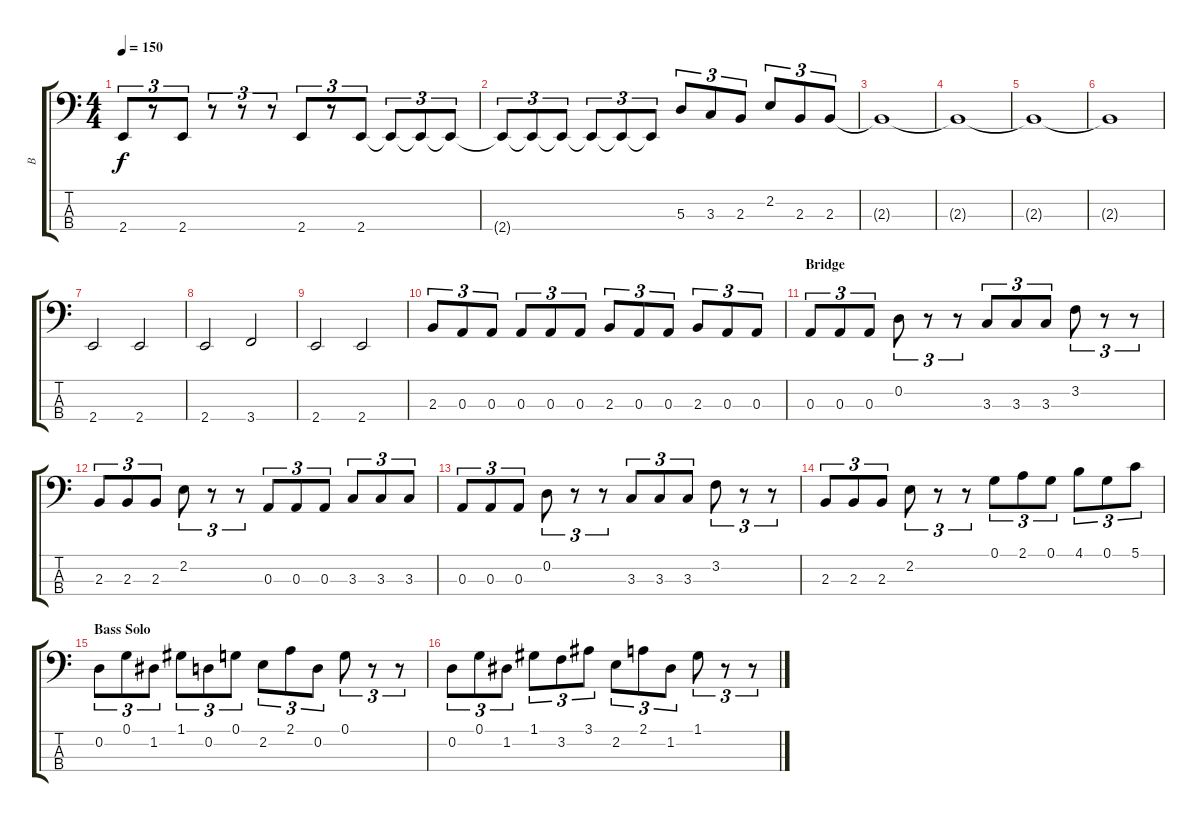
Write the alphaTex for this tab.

\track ("B" "B") {instrument fretlessbass}
\staff {score tabs}
\tuning (G2 D2 A1 D1) {hide}
\ts (4 4)
\tempo 150
\clef f4
\ks c
2.4.8{tu (3 2) dy f} r.8{tu (3 2)} 2.4.8{tu (3 2)} r.8{tu (3 2)} r.8{tu (3 2)} r.8{tu (3 2)} 2.4.8{tu (3 2)} r.8{tu (3 2)} 2.4.8{tu (3 2)} 2.4{t}.8{tu (3 2)} 2.4{t}.8{tu (3 2)} 2.4{t}.8{tu (3 2)} |
2.4{t}.8{tu (3 2)} 2.4{t}.8{tu (3 2)} 2.4{t}.8{tu (3 2)} 2.4{t}.8{tu (3 2)} 2.4{t}.8{tu (3 2)} 2.4{t}.8{tu (3 2)} 5.3.8{tu (3 2)} 3.3.8{tu (3 2)} 2.3.8{tu (3 2)} 2.2.8{tu (3 2)} 2.3.8{tu (3 2)} 2.3.8{tu (3 2)} |
2.3{t}.1 |
2.3{t}.1 |
2.3{t}.1 |
2.3{t}.1 |
2.4.2 2.4.2 |
2.4.2 3.4.2 |
2.4.2 2.4.2 |
2.3.8{tu (3 2)} 0.3.8{tu (3 2)} 0.3.8{tu (3 2)} 0.3.8{tu (3 2)} 0.3.8{tu (3 2)} 0.3.8{tu (3 2)} 2.3.8{tu (3 2)} 0.3.8{tu (3 2)} 0.3.8{tu (3 2)} 2.3.8{tu (3 2)} 0.3.8{tu (3 2)} 0.3.8{tu (3 2)} |
\section ("" "Bridge")
0.3.8{tu (3 2)} 0.3.8{tu (3 2)} 0.3.8{tu (3 2)} 0.2.8{tu (3 2)} r.8{tu (3 2)} r.8{tu (3 2)} 3.3.8{tu (3 2)} 3.3.8{tu (3 2)} 3.3.8{tu (3 2)} 3.2.8{tu (3 2)} r.8{tu (3 2)} r.8{tu (3 2)} |
2.3.8{tu (3 2)} 2.3.8{tu (3 2)} 2.3.8{tu (3 2)} 2.2.8{tu (3 2)} r.8{tu (3 2)} r.8{tu (3 2)} 0.3.8{tu (3 2)} 0.3.8{tu (3 2)} 0.3.8{tu (3 2)} 3.3.8{tu (3 2)} 3.3.8{tu (3 2)} 3.3.8{tu (3 2)} |
0.3.8{tu (3 2)} 0.3.8{tu (3 2)} 0.3.8{tu (3 2)} 0.2.8{tu (3 2)} r.8{tu (3 2)} r.8{tu (3 2)} 3.3.8{tu (3 2)} 3.3.8{tu (3 2)} 3.3.8{tu (3 2)} 3.2.8{tu (3 2)} r.8{tu (3 2)} r.8{tu (3 2)} |
2.3.8{tu (3 2)} 2.3.8{tu (3 2)} 2.3.8{tu (3 2)} 2.2.8{tu (3 2)} r.8{tu (3 2)} r.8{tu (3 2)} 0.1.8{tu (3 2)} 2.1.8{tu (3 2)} 0.1.8{tu (3 2)} 4.1.8{tu (3 2)} 0.1.8{tu (3 2)} 5.1.8{tu (3 2)} |
\section ("" "Bass Solo")
0.2.8{tu (3 2)} 0.1.8{tu (3 2)} 1.2.8{tu (3 2)} 1.1.8{tu (3 2)} 0.2.8{tu (3 2)} 0.1.8{tu (3 2)} 2.2.8{tu (3 2)} 2.1.8{tu (3 2)} 0.2.8{tu (3 2)} 0.1.8{tu (3 2)} r.8{tu (3 2)} r.8{tu (3 2)} |
0.2.8{tu (3 2)} 0.1.8{tu (3 2)} 1.2.8{tu (3 2)} 1.1.8{tu (3 2)} 3.2.8{tu (3 2)} 3.1.8{tu (3 2)} 2.2.8{tu (3 2)} 2.1.8{tu (3 2)} 1.2.8{tu (3 2)} 1.1.8{tu (3 2)} r.8{tu (3 2)} r.8{tu (3 2)}
